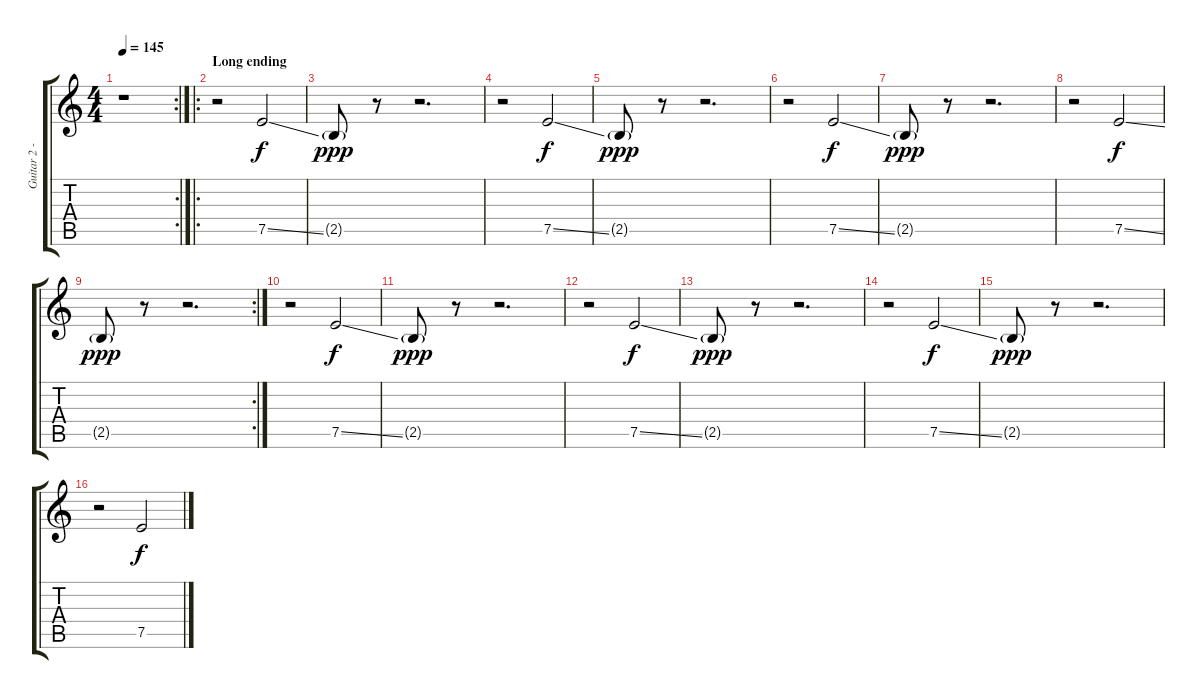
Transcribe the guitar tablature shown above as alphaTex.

\track ("Guitar 2 - leads" "Guitar 2 -") {instrument distortionguitar}
\staff {score tabs}
\tuning (E4 B3 G3 D3 A2 E2) {hide}
\rc 2
\ts (4 4)
\tempo 145
\clef g2
\ks c
r.1{dy ppp} |
\ro
\section ("" "Long ending")
r.2 7.5{ss}.2{dy f} |
2.5{g}.8{dy ppp} r.8 r.2{d} |
r.2 7.5{ss}.2{dy f} |
2.5{g}.8{dy ppp} r.8 r.2{d} |
r.2 7.5{ss}.2{dy f} |
2.5{g}.8{dy ppp} r.8 r.2{d} |
r.2 7.5{ss}.2{dy f} |
\rc 2
2.5{g}.8{dy ppp} r.8 r.2{d} |
r.2 7.5{ss}.2{dy f} |
2.5{g}.8{dy ppp} r.8 r.2{d} |
r.2 7.5{ss}.2{dy f} |
2.5{g}.8{dy ppp} r.8 r.2{d} |
r.2 7.5{ss}.2{dy f} |
2.5{g}.8{dy ppp} r.8 r.2{d} |
r.2 7.5{ss}.2{dy f}
